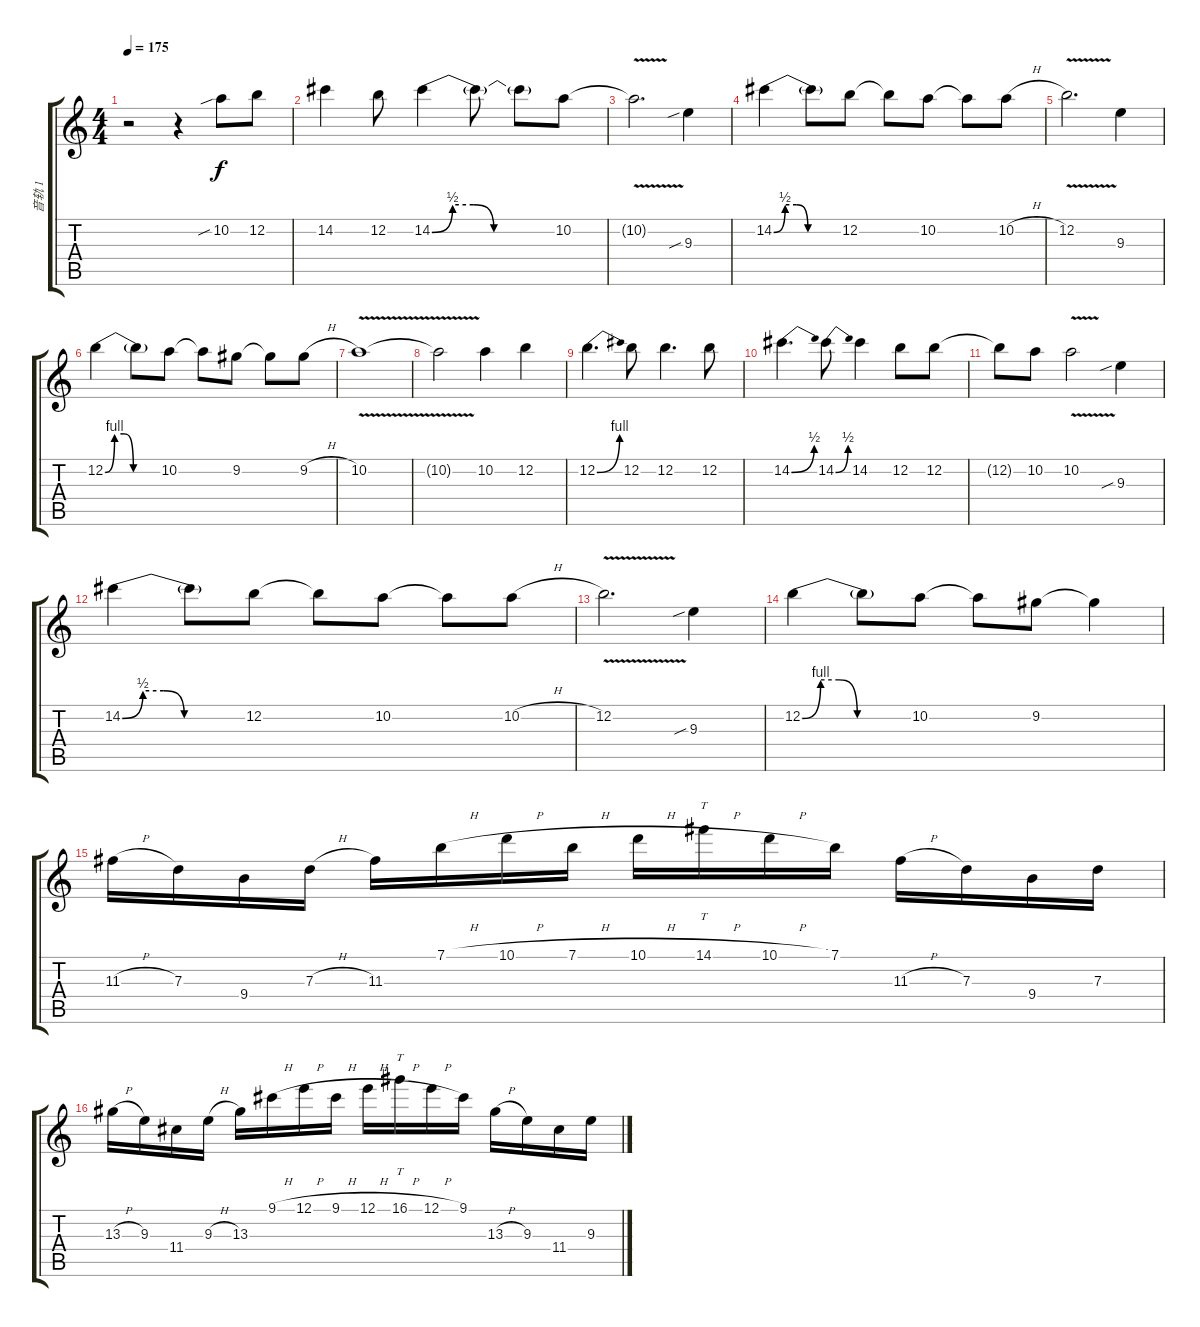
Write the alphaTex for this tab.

\track ("音轨 1" "音轨 1") {instrument distortionguitar}
\staff {score tabs}
\tuning (E4 B3 G3 D3 A2 E2) {hide}
\ts (4 4)
\tempo 175
\clef g2
\ks c
r.2{dy f} r.4 10.2{sib}.8 12.2.8 |
14.2.4 12.2.8 14.2{be (custom 0 0 10 2 20 2 30 0 60 0)}.4 14.2{t}.8 14.2{t}.8 10.2.8 |
10.2{v t}.2{d} 9.3{sib}.4 |
14.2{be (custom 0 0 10 2 20 2 30 0 60 0)}.4 14.2{t}.8 12.2.8 12.2{t}.8 10.2.8 10.2{t}.8 10.2{h}.8 |
12.2{v}.2{d} 9.3.4 |
12.2{be (custom 0 0 10 4 20 4 30 0 60 0)}.4 12.2{t}.8 10.2.8 10.2{t}.8 9.2.8 9.2{t}.8 9.2{h}.8 |
10.2{v}.1 |
10.2{t}.2 10.2.4 12.2.4 |
12.2{be (bend 0 0 60 4)}.4{d} 12.2.8 12.2.4{d} 12.2.8 |
14.2{be (bend 0 0 60 2)}.4{d} 14.2{be (bend 0 0 60 2)}.8 14.2.4 12.2.8 12.2.8 |
12.2{t}.8 10.2.8 10.2{v}.2 9.3{sib}.4 |
14.2{be (custom 0 0 10 2 20 2 30 0 60 0)}.4 14.2{t}.8 12.2.8 12.2{t}.8 10.2.8 10.2{t}.8 10.2{h}.8 |
12.2{v}.2{d} 9.3{sib}.4 |
12.2{be (custom 0 0 10 4 20 4 30 0 60 0)}.4 12.2{t}.8 10.2.8 10.2{t}.8 9.2.8 9.2{t}.4 |
11.3{h}.16 7.3.16 9.4.16 7.3{h}.16 11.3.16 7.1{h}.16 10.1{h}.16 7.1{h}.16 10.1{h}.16 14.1{h}.16{tt} 10.1{h}.16 7.1.16 11.3{h}.16 7.3.16 9.4.16 7.3.16 |
13.3{h}.16 9.3.16 11.4.16 9.3{h}.16 13.3.16 9.1{h}.16 12.1{h}.16 9.1{h}.16 12.1{h}.16 16.1{h}.16{tt} 12.1{h}.16 9.1.16 13.3{h}.16 9.3.16 11.4.16 9.3.16
